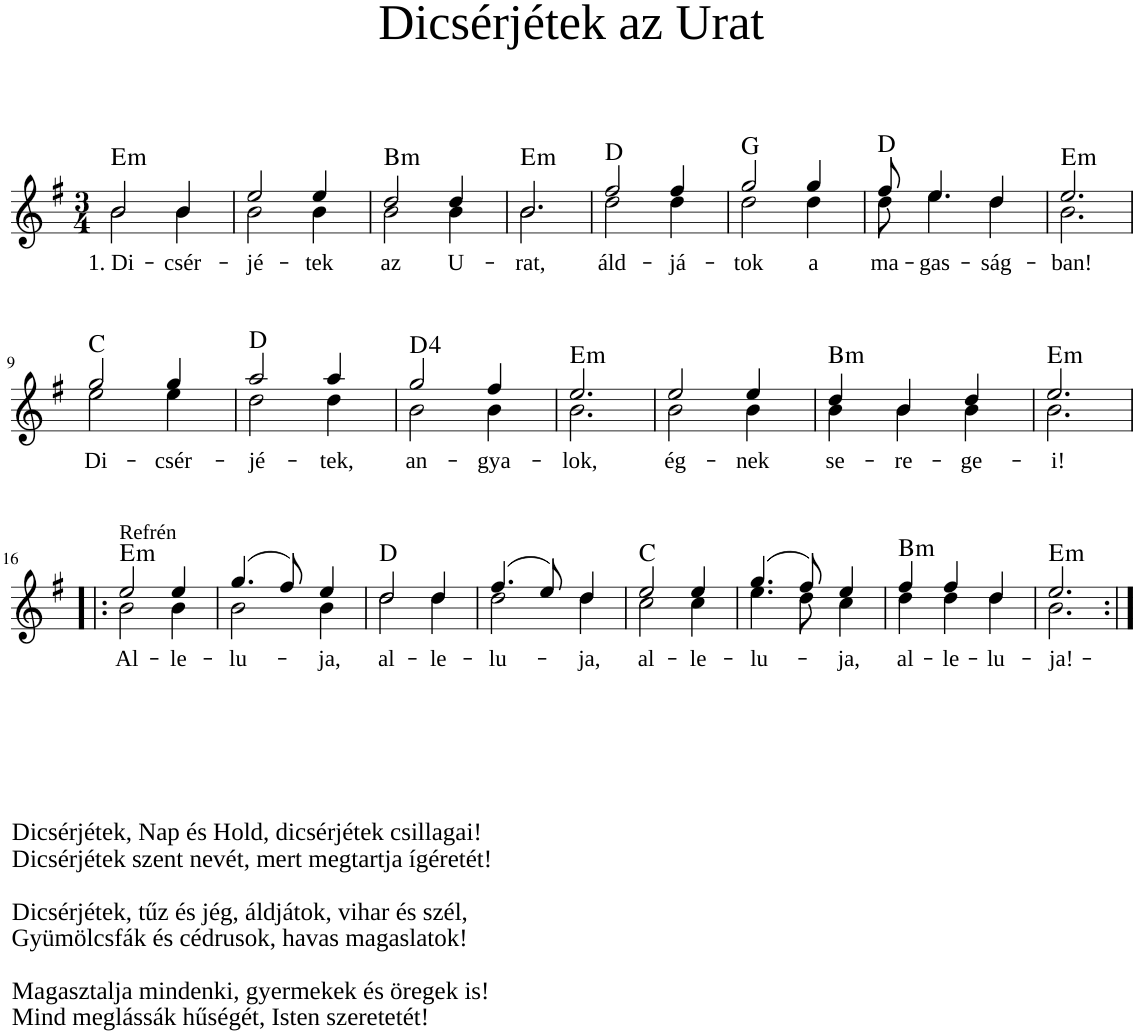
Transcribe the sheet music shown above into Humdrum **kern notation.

**kern	**text	**harte
*part1	*part1	*part1
*staff1	*staff1	*
*I"Voice	*	*
*clefG2	*	*
*k[f#]	*	*
*M3/4	*	*
=1	=1	=1
*^	*	*
!	!	!LO:LY:b	!LO:H:kt=m
2b\	2b/	1. Di-	E:min
!	!	!LO:LY:b	!
4b/	4b\	-csér-	.
=2	=2	=2	=2
!	!	!LO:LY:b	!
2ee/	2b\	-jé-	.
!	!	!LO:LY:b	!
4ee/	4b\	-tek	.
=3	=3	=3	=3
!	!	!LO:LY:b	!LO:H:kt=m
2dd/	2b\	az	B:min
!	!	!LO:LY:b	!
4dd/	4b\	U-	.
=4	=4	=4	=4
!	!	!LO:LY:b	!LO:H:kt=m
2.b/	2.b\	-rat,	E:min
=5	=5	=5	=5
!	!	!LO:LY:b	!
2ff#/	2dd\	áld-	D:maj
!	!	!LO:LY:b	!
4ff#/	4dd\	-já-	.
=6	=6	=6	=6
!	!	!LO:LY:b	!
2gg/	2dd\	-tok	G:maj
!	!	!LO:LY:b	!
4gg/	4dd\	a	.
=7	=7	=7	=7
!	!	!LO:LY:b	!
8ff#/	8dd\	ma-	D:maj
!	!	!LO:LY:b	!
4.ee/	4.ee\	-gas-	.
!	!	!LO:LY:b	!
4dd/	4dd\	-ság-	.
=8	=8	=8	=8
!	!	!LO:LY:b	!LO:H:kt=m
2.ee/	2.b\	-ban!	E:min
!!LO:LB:g=z	!!
=9	=9	=9	=9
!	!	!LO:LY:b	!
2gg/	2ee\	Di-	C:maj
!	!	!LO:LY:b	!
4gg/	4ee\	-csér-	.
=10	=10	=10	=10
!	!	!LO:LY:b	!
2aa/	2dd\	-jé-	D:maj
!	!	!LO:LY:b	!
4aa/	4dd\	-tek,	.
=11	=11	=11	=11
!	!	!LO:LY:b	!
2gg/	2b\	an-	D:maj(4)
!	!	!LO:LY:b	!
4ff#/	4b\	-gya-	.
=12	=12	=12	=12
!	!	!LO:LY:b	!LO:H:kt=m
2.ee/	2.b\	-lok,	E:min
=13	=13	=13	=13
!	!	!LO:LY:b	!
2ee/	2b\	ég-	.
!	!	!LO:LY:b	!
4ee/	4b\	-nek	.
=14	=14	=14	=14
!	!	!LO:LY:b	!LO:H:kt=m
4dd/	4b\	se-	B:min
!	!	!LO:LY:b	!
4b/	4b\	-re-	.
!	!	!LO:LY:b	!
4dd/	4b\	-ge-	.
=15	=15	=15	=15
!	!	!LO:LY:b	!LO:H:kt=m
2.ee/	2.b\	-i!	E:min
!!LO:LB:g=z	!!
=16!|:	=16!|:	=16!|:	=16!|:
!LO:TX:a:t=Refrén	!	!	!
!	!	!LO:LY:b	!LO:H:kt=m
2ee/	2b\	Al-	E:min
!	!	!LO:LY:b	!
4ee/	4b\	-le-	.
=17	=17	=17	=17
!	!	!LO:LY:b	!
(4.gg/	2b\	-lu-	.
8ff#/)	.	.	.
!	!	!LO:LY:b	!
4ee/	4b\	-ja,	.
=18	=18	=18	=18
!	!	!LO:LY:b	!
2dd/	2dd\	al-	D:maj
!	!	!LO:LY:b	!
4dd/	4dd\	-le-	.
=19	=19	=19	=19
!	!	!LO:LY:b	!
(4.ff#/	2dd\	-lu-	.
8ee/)	.	.	.
!	!	!LO:LY:b	!
4dd/	4dd\	-ja,	.
=20	=20	=20	=20
!	!	!LO:LY:b	!
2ee/	2cc\	al-	C:maj
!	!	!LO:LY:b	!
4ee/	4cc\	-le-	.
=21	=21	=21	=21
!	!	!LO:LY:b	!
(4.gg/	4.ee\	-lu-	.
8ff#/)	8dd\	.	.
!	!	!LO:LY:b	!
4ee/	4cc\	-ja,	.
=22	=22	=22	=22
!	!	!LO:LY:b	!LO:H:kt=m
4ff#/	4dd\	al-	B:min
!	!	!LO:LY:b	!
4ff#/	4dd\	-le-	.
!	!	!LO:LY:b	!
4dd/	4dd\	-lu-	.
=23	=23	=23	=23
!	!	!LO:LY:b	!LO:H:kt=m
2.ee/	2.b\	-ja!-	E:min
*v	*v	*	*
=:|!	=:|!	=:|!
*-	*-	*-
